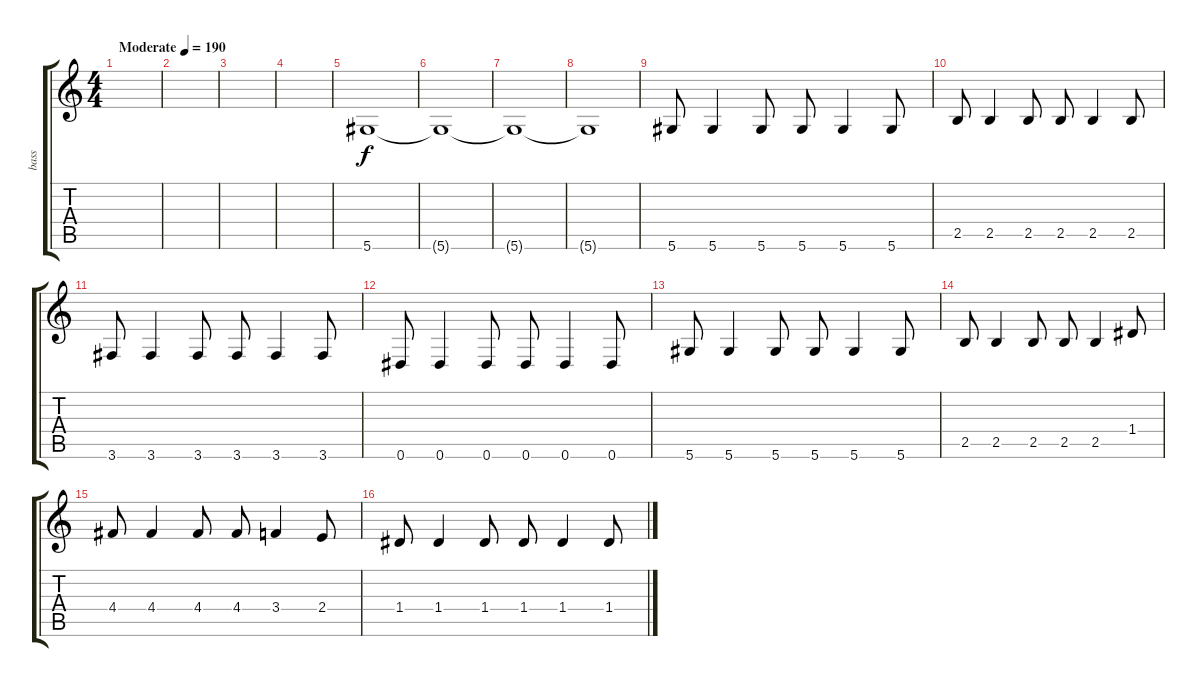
\track ("bass" "bass") {instrument electricbassfinger}
\staff {score tabs}
\tuning (E4 B3 G3 D3 A2 Eb2) {hide}
\ts (4 4)
\tempo (190 "Moderate")
\clef g2
\ks c
|
|
|
|
5.6.1 |
5.6{t}.1 |
5.6{t}.1 |
5.6{t}.1 |
5.6.8 5.6.4 5.6.8 5.6.8 5.6.4 5.6.8 |
2.5.8 2.5.4 2.5.8 2.5.8 2.5.4 2.5.8 |
3.6.8 3.6.4 3.6.8 3.6.8 3.6.4 3.6.8 |
0.6.8 0.6.4 0.6.8 0.6.8 0.6.4 0.6.8 |
5.6.8 5.6.4 5.6.8 5.6.8 5.6.4 5.6.8 |
2.5.8 2.5.4 2.5.8 2.5.8 2.5.4 1.4.8 |
4.4.8 4.4.4 4.4.8 4.4.8 3.4.4 2.4.8 |
1.4.8 1.4.4 1.4.8 1.4.8 1.4.4 1.4.8
